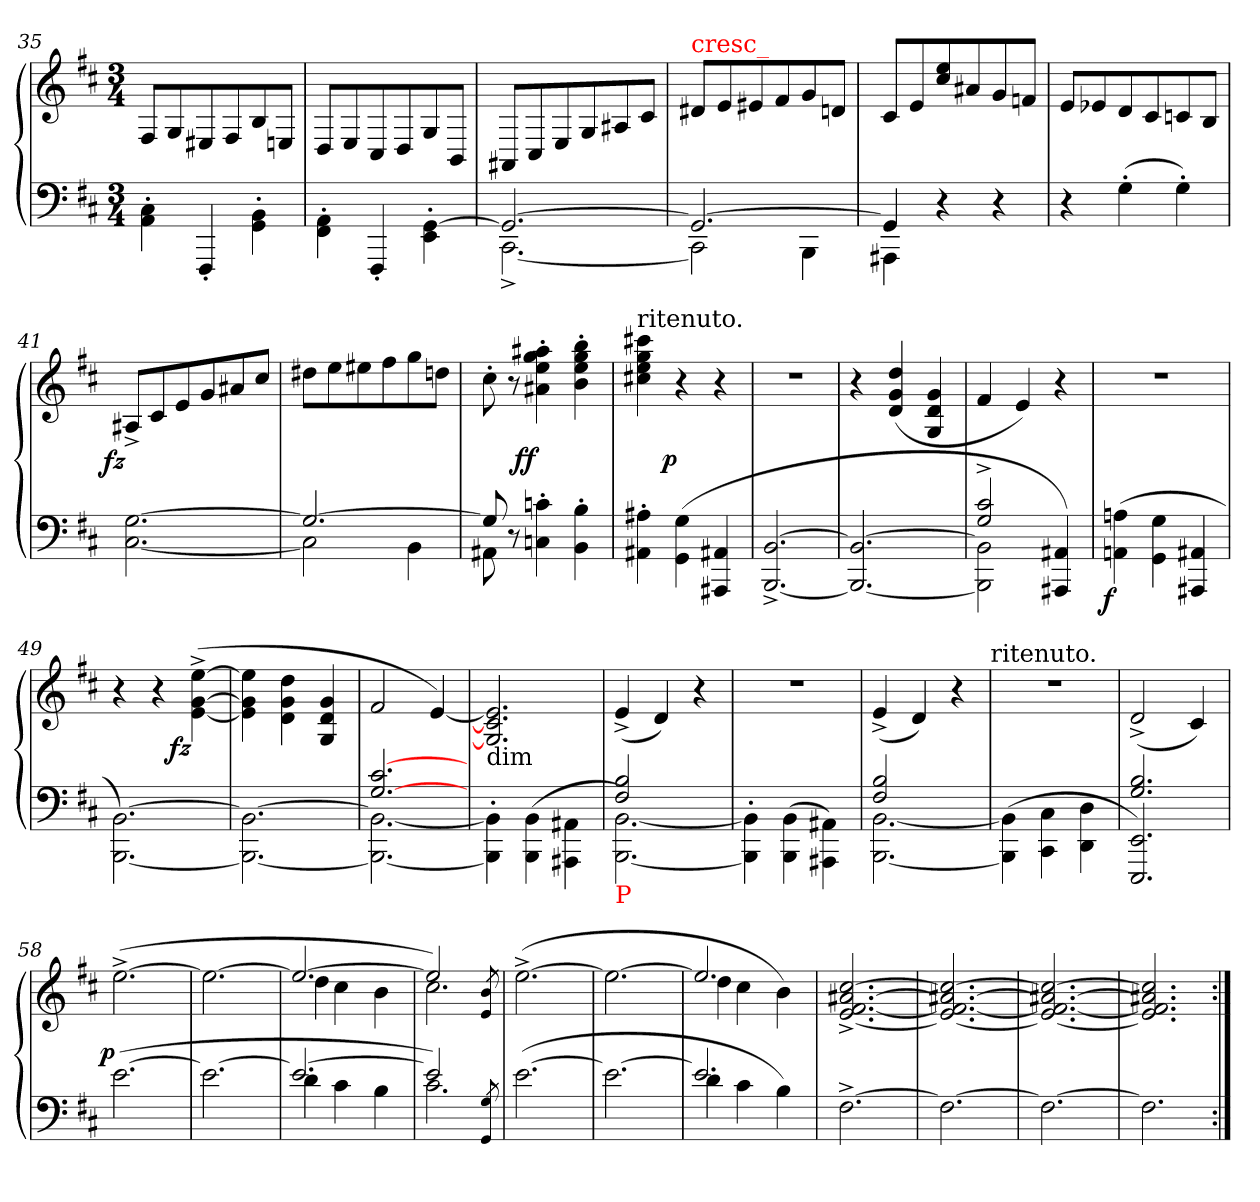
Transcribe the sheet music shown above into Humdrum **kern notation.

**kern	**kern	**dynam
*part1	*part1	*part1
*staff2	*staff1	*staff1/2
*clefF4	*clefG2	*
*k[f#c#]	*k[f#c#]	*
*M3/4	*M3/4	*
=35	=35	=35
4C#'<\ 4AA'<\	8F#/L	.
.	8G/	.
4FFF#'</	8E#X	.
.	8F#/	.
4BB'<\ 4GG'<\	8B/	.
.	8En/J	.
=36	=36	=36
4AA'<\ 4FF#'<\	8D/L	.
.	8E/	.
4FFF#'</	8C#/	.
.	8D/	.
[4GG'<\ 4EE'<\	8G/	.
.	8BB/J	.
=37	=37	=37
*^	*	*
2.GG_	[2.CC#^\	8AA#XL	.
.	.	8C#/	.
.	.	8E/	.
.	.	8G/	.
.	.	8A#X	.
.	.	8c#/J	.
=38	=38	=38	=38
!	!	!LO:TX:a:color=red:t=cresc_	!
2.GG_	2CC#]	8d#XL	.
.	.	8e	.
.	.	8e#X	.
.	.	8f#	.
.	4BBB	8g	.
.	.	8dnJ	.
=39	=39	=39	=39
4GG]	4AAA#X	8c#L	.
.	.	8e	.
4r	2ryy	8ee 8cc#	.
.	.	8a#X	.
4r	.	8g	.
.	.	8fnJ	.
*v	*v	*	*
=40	=40	=40
4r	8eL	.
.	8e-X	.
(4G'	8d	.
.	8c#	.
4G')	8cn	.
.	8BJ	.
=41	=41	=41
!	!	!LO:DY:rj
[2.G [2.C#	8A#X^<L	fz
.	8c#	.
.	8e	.
.	8g	.
.	8a#X	.
.	8cc#J	.
=42	=42	=42
*^	*	*
2.G_	2C#]	8dd#XL	.
.	.	8ee	.
.	.	8ee#X	.
.	.	8ff#	.
.	4BB	8gg	.
.	.	8ddnJ	.
=43	=43	=43	=43
8G]	8AA#X	8cc#'	.
8ryy	8r	8r	.
!	!	!	!LO:DY:rj
2ryy	4cn'> 4Cn'>	4aa#X'> 4gg'> 4ee'> 4a#X'>	ff
.	4B'> 4BB'>	4bb'> 4gg'> 4ee'> 4b'>	.
=44	=44	=44	=44
!	!	!LO:TX:a:t=ritenuto.	!
*v	*v	*	*
4A#X' 4AA#X'	4ccc#X 4gg 4ee 4cc#X	.
!	!	!LO:DY:rj
(<4G\ 4GG\	4r	p
4AA#X/ 4AAA#X/	4r	.
=45	=45	=45
[2.BB^>/ [2.BBB^>/	2.rdd	.
=46	=46	=46
2.BB_/ 2.BBB_/	4r	.
.	(>4dd 4g 4d	.
.	4g/ 4d/ 4G/	.
=47	=47	=47
*^	*	*
2c#^> 2G^>	2BB] 2BBB]	4f#	.
.	.	4e)	.
4ryy	4AA#X 4AAA#X)	4r	.
=48	=48	=48	=48
!	!	!	!LO:DY:b=2:rj
*v	*v	*	*
(4An 4AAn	2.rdd	f
4G\ 4GG\	.	.
4AA#X/ 4AAA#X/	.	.
=49	=49	=49
[2.BB\ [2.BBB\)	4r	.
.	4r	.
!	!	!LO:DY:rj
.	([4ee^<\ [4g^<\ [4e^<\	fz
=50	=50	=50
2.BB_\ 2.BBB_\	4ee]\ 4g]\ 4e]\	.
.	4dd\ 4g\ 4d\	.
.	4g/ 4d/ 4G/	.
=51	=51	=51
*^	*	*
[2.c# [2.G	2.BB_\ 2.BBB_\	2f#	.
.	.	[4e)	.
*v	*v	*	*
=52	=52	=52
!	!LO:TX:c:t=dim	!
4BB]'>\ 4BBB]'>\	2.e]/ 2.c#]/ 2.G]/	.
(4BB\ 4BBB\	.	.
4AA#X\ 4AAA#X\	.	.
=53	=53	=53
*^	*	*
!LO:TX:b:color=red:t=P	!	!	!
2B 2F#	[2.BB [2.BBB)	(4e^>	.
.	.	4d)	.
4ryy	.	4r	.
*v	*v	*	*
=54	=54	=54
4BB]'>\ 4BBB]'>\	2.rdd	.
(4BB\ 4BBB\	.	.
4AA#X\ 4AAA#X\)	.	.
=55	=55	=55
*^	*	*
2B 2F#	[2.BB [2.BBB	(4e^>	.
.	.	4d)	.
4ryy	.	4r	.
*v	*v	*	*
!	!LO:TX:a:t=ritenuto.	!
=56	=56	=56
(4BB]\ 4BBB]\	2.rdd	.
4C#\ 4CC#\	.	.
4D\ 4DD\	.	.
=57	=57	=57
*^	*	*
2.B 2.G	2.EE/ 2.EEE/)	(2d^>	.
.	.	4c#)	.
*v	*v	*	*
=58	=58	=58
!	!	!LO:DY:rj
([2.e	([2.ee^<	p
=59	=59	=59
2.e_	2.ee_	.
=60	=60	=60
!LO:N:vis=2	!LO:N:vis=2	!
*^	*^	*
2.e_	4d	2.ee_	4dd	.
.	4c#	.	4cc#	.
.	4B	.	4b	.
=61	=61	=61	=61	=61
!LO:N:vis=2	!	!LO:N:vis=2	!	!
2.e])	2.c#	2.ee])	2.cc#	.
*v	*v	*	*	*
*	*v	*v	*
8qGG/ 8qG/	8qb/ 8qe/	.
=62	=62	=62
([2.e	([2.ee^<	.
=63	=63	=63
2.e_	2.ee_	.
=64	=64	=64
!LO:N:vis=2	!LO:N:vis=2	!
*^	*^	*
2.e]	4d	2.ee]	4dd	.
.	4c#	.	4cc#	.
.	4B)	.	4b)	.
*v	*v	*	*	*
*	*v	*v	*
=65	=65	=65
[2.F#^<	[2.cc#^> [2.a#X^> [2.f#^> [2.e^>	.
=66	=66	=66
2.F#_	2.cc#_ 2.a#X_ 2.f#_ 2.e_	.
=67	=67	=67
2.F#_	2.cc#_ 2.a#X_ 2.f#_ 2.e_	.
=68	=68	=68
2.F#]	2.cc#] 2.a#X] 2.f#] 2.e]	.
=:|!	=:|!	=:|!
*-	*-	*-
